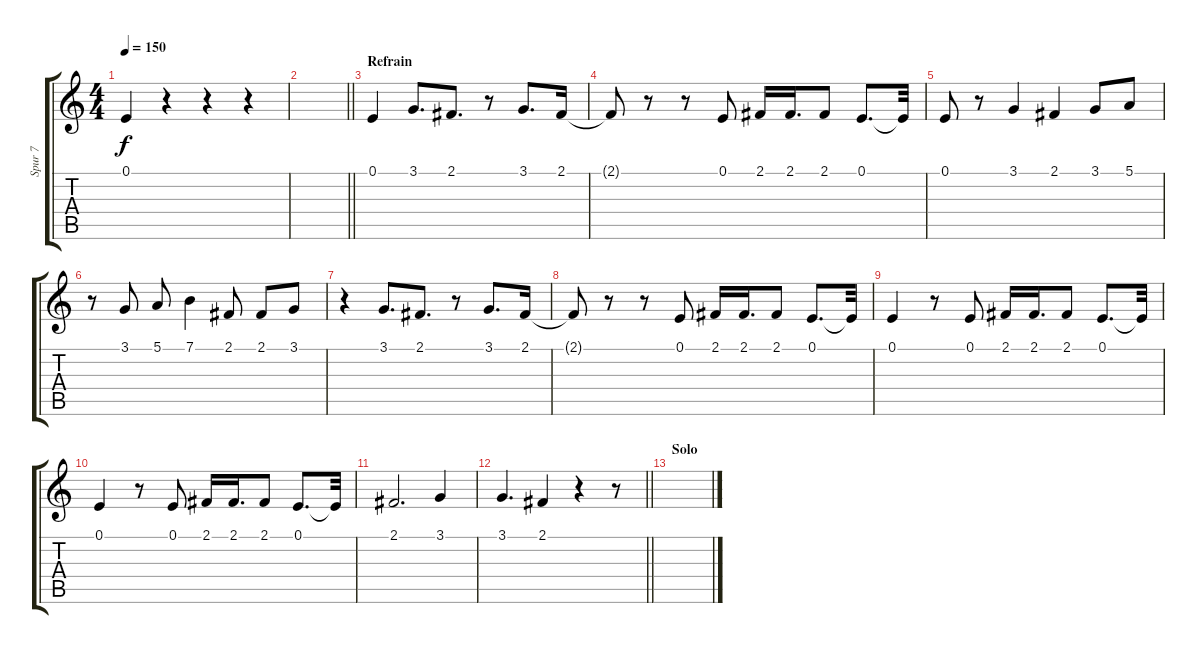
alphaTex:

\track ("Spur 7" "Spur 7") {instrument sopranosax}
\staff {score tabs}
\tuning (E4 B3 G3 D3 A2 E2) {hide}
\ts (4 4)
\tempo 150
\clef g2
\ks c
0.1.4{dy f} r.4 r.4 r.4 |
\barLineRight lightlight
|
\section ("" "Refrain")
0.1.4{volume 16} 3.1.8{d} 2.1.8{d} r.8 3.1.8{d} 2.1.16 |
2.1{t}.8 r.8 r.8 0.1.8 2.1.16 2.1.16{d} 2.1.8 0.1.8{d} 0.1{t}.32 |
0.1.8 r.8 3.1.4 2.1.4 3.1.8 5.1.8 |
r.8 3.1.8 5.1.8 7.1.4 2.1.8 2.1.8 3.1.8 |
r.4 3.1.8{d} 2.1.8{d} r.8 3.1.8{d} 2.1.16 |
2.1{t}.8 r.8 r.8 0.1.8 2.1.16 2.1.16{d} 2.1.8 0.1.8{d} 0.1{t}.32 |
0.1.4 r.8 0.1.8 2.1.16 2.1.16{d} 2.1.8 0.1.8{d} 0.1{t}.32 |
0.1.4 r.8 0.1.8 2.1.16 2.1.16{d} 2.1.8 0.1.8{d} 0.1{t}.32 |
2.1.2{d} 3.1.4 |
\barLineRight lightlight
3.1.4{d} 2.1.4 r.4 r.8 |
\section ("" "Solo")
